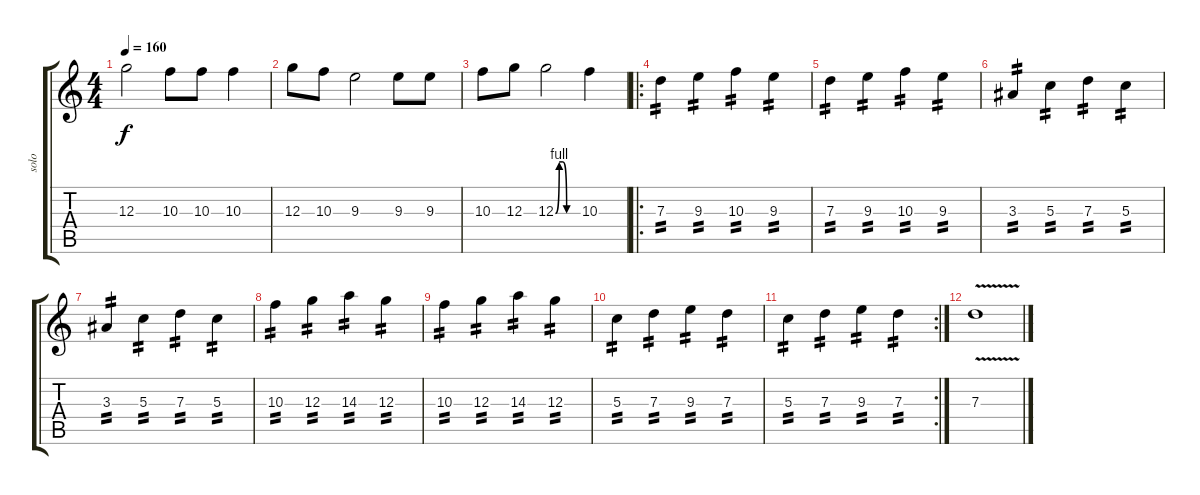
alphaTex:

\track ("solo" "solo") {instrument distortionguitar}
\staff {score tabs}
\tuning (E4 B3 G3 D3 A2 D2) {hide}
\ts (4 4)
\tempo 160
\clef g2
\ks c
12.3.2{dy f} 10.3.8 10.3.8 10.3.4 |
12.3.8 10.3.8 9.3.2 9.3.8 9.3.8 |
10.3.8 12.3.8 12.3{be (custom 0 0 10 4 20 4 30 0 60 0)}.2 10.3.4 |
\ro
7.3.4{tp 2} 9.3.4{tp 2} 10.3.4{tp 2} 9.3.4{tp 2} |
7.3.4{tp 2} 9.3.4{tp 2} 10.3.4{tp 2} 9.3.4{tp 2} |
3.3.4{tp 2} 5.3.4{tp 2} 7.3.4{tp 2} 5.3.4{tp 2} |
3.3.4{tp 2} 5.3.4{tp 2} 7.3.4{tp 2} 5.3.4{tp 2} |
10.3.4{tp 2} 12.3.4{tp 2} 14.3.4{tp 2} 12.3.4{tp 2} |
10.3.4{tp 2} 12.3.4{tp 2} 14.3.4{tp 2} 12.3.4{tp 2} |
5.3.4{tp 2} 7.3.4{tp 2} 9.3.4{tp 2} 7.3.4{tp 2} |
\rc 2
5.3.4{tp 2} 7.3.4{tp 2} 9.3.4{tp 2} 7.3.4{tp 2} |
7.3{v}.1
